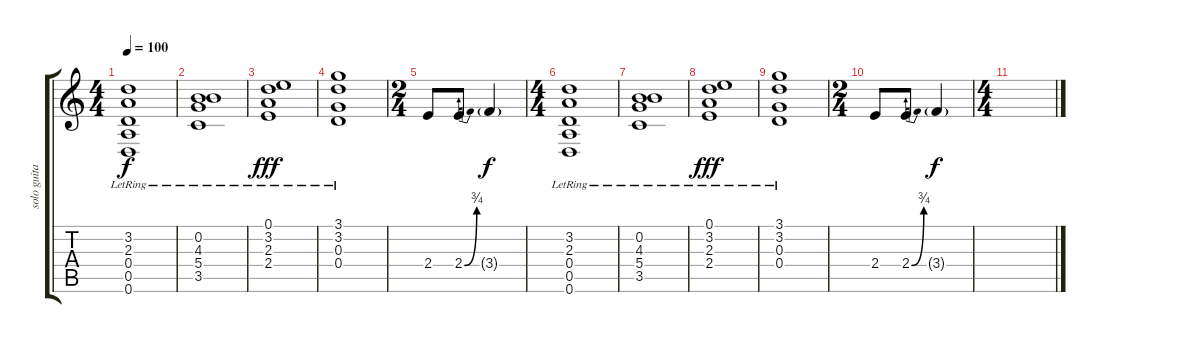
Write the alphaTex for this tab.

\track ("solo guitar" "solo guita") {instrument electricguitarclean}
\staff {score tabs}
\tuning (E4 B3 G3 D3 A2 D2) {hide}
\ts (4 4)
\tempo 100
\clef g2
\ks c
(3.2{lr} 2.3{lr} 0.4{lr} 0.5{lr} 0.6{lr}).1{dy f volume 13 instrument electricguitarclean} |
(0.2{lr} 4.3{lr} 5.4{lr} 3.5{lr}).1 |
(0.1 3.2{lr} 2.3{lr} 2.4{lr}).1{dy fff} |
(3.1{lr} 3.2{lr} 0.3{lr} 0.4{lr}).1 |
\ts (2 4)
2.4.8{instrument distortionguitar} 2.4{be (bend 0 0 60 3)}.8 3.4{g}.4{dy f instrument distortionguitar} |
\ts (4 4)
(3.2{lr} 2.3{lr} 0.4{lr} 0.5{lr} 0.6{lr}).1{volume 13 instrument electricguitarclean} |
(0.2{lr} 4.3{lr} 5.4{lr} 3.5{lr}).1 |
(0.1 3.2{lr} 2.3{lr} 2.4{lr}).1{dy fff} |
(3.1{lr} 3.2{lr} 0.3{lr} 0.4{lr}).1 |
\ts (2 4)
2.4.8{instrument distortionguitar} 2.4{be (bend 0 0 60 3)}.8 3.4{g}.4{dy f instrument distortionguitar} |
\ts (4 4)
